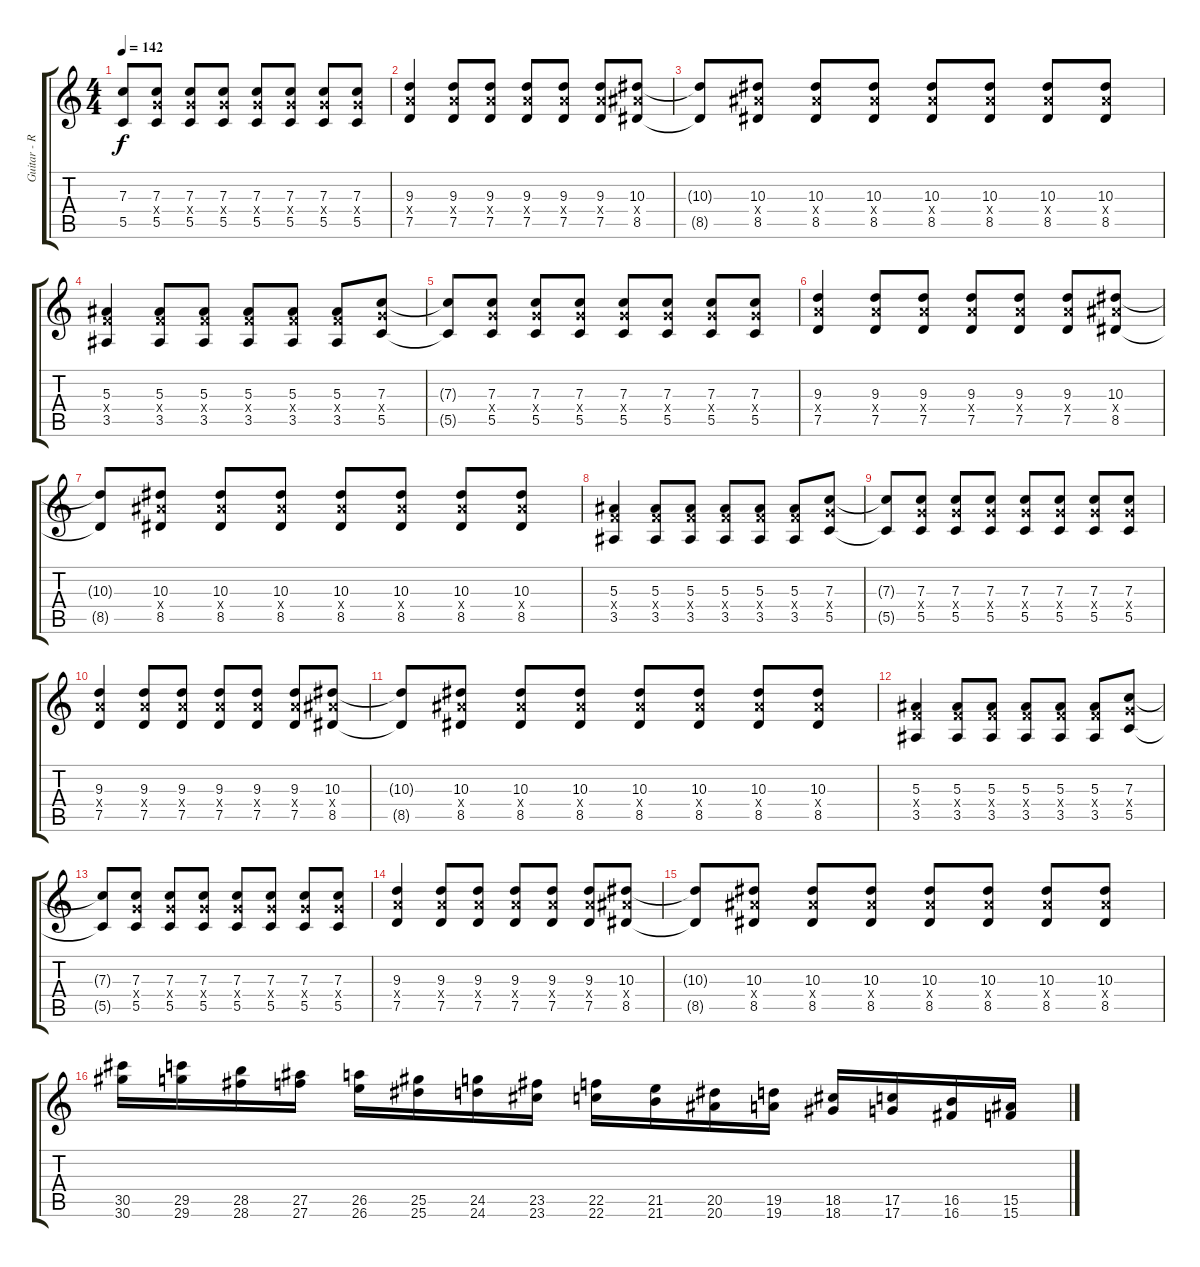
\track ("Guitar - Ryan Primrack" "Guitar - R") {instrument distortionguitar}
\staff {score tabs}
\tuning (D4 A3 F3 C3 G2 D2) {hide}
\ts (4 4)
\tempo 142
\clef g2
\ks c
(7.3{t} 5.5{t}).8{dy f} (7.3 7.4{x} 5.5).8 (7.3 7.4{x} 5.5).8 (7.3 7.4{x} 5.5).8 (7.3 7.4{x} 5.5).8 (7.3 7.4{x} 5.5).8 (7.3 7.4{x} 5.5).8 (7.3 7.4{x} 5.5).8 |
(9.3 9.4{x} 7.5).4 (9.3 9.4{x} 7.5).8 (9.3 9.4{x} 7.5).8 (9.3 9.4{x} 7.5).8 (9.3 9.4{x} 7.5).8 (9.3 9.4{x} 7.5).8 (10.3 10.4{x} 8.5).8 |
(10.3{t} 8.5{t}).8 (10.3 10.4{x} 8.5).8 (10.3 10.4{x} 8.5).8 (10.3 10.4{x} 8.5).8 (10.3 10.4{x} 8.5).8 (10.3 10.4{x} 8.5).8 (10.3 10.4{x} 8.5).8 (10.3 10.4{x} 8.5).8 |
(5.3 5.4{x} 3.5).4 (5.3 5.4{x} 3.5).8 (5.3 5.4{x} 3.5).8 (5.3 5.4{x} 3.5).8 (5.3 5.4{x} 3.5).8 (5.3 5.4{x} 3.5).8 (7.3 7.4{x} 5.5).8 |
(7.3{t} 5.5{t}).8 (7.3 7.4{x} 5.5).8 (7.3 7.4{x} 5.5).8 (7.3 7.4{x} 5.5).8 (7.3 7.4{x} 5.5).8 (7.3 7.4{x} 5.5).8 (7.3 7.4{x} 5.5).8 (7.3 7.4{x} 5.5).8 |
(9.3 9.4{x} 7.5).4 (9.3 9.4{x} 7.5).8 (9.3 9.4{x} 7.5).8 (9.3 9.4{x} 7.5).8 (9.3 9.4{x} 7.5).8 (9.3 9.4{x} 7.5).8 (10.3 10.4{x} 8.5).8 |
(10.3{t} 8.5{t}).8 (10.3 10.4{x} 8.5).8 (10.3 10.4{x} 8.5).8 (10.3 10.4{x} 8.5).8 (10.3 10.4{x} 8.5).8 (10.3 10.4{x} 8.5).8 (10.3 10.4{x} 8.5).8 (10.3 10.4{x} 8.5).8 |
(5.3 5.4{x} 3.5).4 (5.3 5.4{x} 3.5).8 (5.3 5.4{x} 3.5).8 (5.3 5.4{x} 3.5).8 (5.3 5.4{x} 3.5).8 (5.3 5.4{x} 3.5).8 (7.3 7.4{x} 5.5).8 |
(7.3{t} 5.5{t}).8 (7.3 7.4{x} 5.5).8 (7.3 7.4{x} 5.5).8 (7.3 7.4{x} 5.5).8 (7.3 7.4{x} 5.5).8 (7.3 7.4{x} 5.5).8 (7.3 7.4{x} 5.5).8 (7.3 7.4{x} 5.5).8 |
(9.3 9.4{x} 7.5).4 (9.3 9.4{x} 7.5).8 (9.3 9.4{x} 7.5).8 (9.3 9.4{x} 7.5).8 (9.3 9.4{x} 7.5).8 (9.3 9.4{x} 7.5).8 (10.3 10.4{x} 8.5).8 |
(10.3{t} 8.5{t}).8 (10.3 10.4{x} 8.5).8 (10.3 10.4{x} 8.5).8 (10.3 10.4{x} 8.5).8 (10.3 10.4{x} 8.5).8 (10.3 10.4{x} 8.5).8 (10.3 10.4{x} 8.5).8 (10.3 10.4{x} 8.5).8 |
(5.3 5.4{x} 3.5).4 (5.3 5.4{x} 3.5).8 (5.3 5.4{x} 3.5).8 (5.3 5.4{x} 3.5).8 (5.3 5.4{x} 3.5).8 (5.3 5.4{x} 3.5).8 (7.3 7.4{x} 5.5).8 |
(7.3{t} 5.5{t}).8 (7.3 7.4{x} 5.5).8 (7.3 7.4{x} 5.5).8 (7.3 7.4{x} 5.5).8 (7.3 7.4{x} 5.5).8 (7.3 7.4{x} 5.5).8 (7.3 7.4{x} 5.5).8 (7.3 7.4{x} 5.5).8 |
(9.3 9.4{x} 7.5).4 (9.3 9.4{x} 7.5).8 (9.3 9.4{x} 7.5).8 (9.3 9.4{x} 7.5).8 (9.3 9.4{x} 7.5).8 (9.3 9.4{x} 7.5).8 (10.3 10.4{x} 8.5).8 |
(10.3{t} 8.5{t}).8 (10.3 10.4{x} 8.5).8 (10.3 10.4{x} 8.5).8 (10.3 10.4{x} 8.5).8 (10.3 10.4{x} 8.5).8 (10.3 10.4{x} 8.5).8 (10.3 10.4{x} 8.5).8 (10.3 10.4{x} 8.5).8 |
(30.5 30.6).16{volume 14 balance 0 instrument guitarfretnoise} (29.5 29.6).16 (28.5 28.6).16 (27.5 27.6).16 (26.5 26.6).16 (25.5 25.6).16 (24.5 24.6).16 (23.5 23.6).16 (22.5 22.6).16 (21.5 21.6).16 (20.5 20.6).16 (19.5 19.6).16 (18.5 18.6).16 (17.5 17.6).16 (16.5 16.6).16 (15.5 15.6).16
